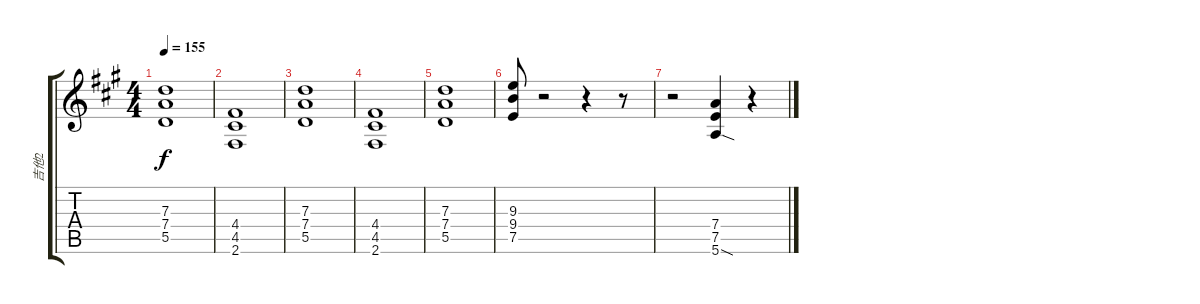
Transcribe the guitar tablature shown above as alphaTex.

\track ("吉他2" "吉他2") {instrument distortionguitar}
\staff {score tabs}
\tuning (E4 B3 G3 D3 A2 E2) {hide}
\ts (4 4)
\tempo 155
\clef g2
\ks a
(7.3 7.4 5.5).1{dy f} |
(4.4 4.5 2.6).1 |
(7.3 7.4 5.5).1 |
(4.4 4.5 2.6).1 |
(7.3 7.4 5.5).1 |
(9.3 9.4 7.5).8 r.2 r.4 r.8 |
r.2 (7.4 7.5 5.6{sod}).4 r.4
